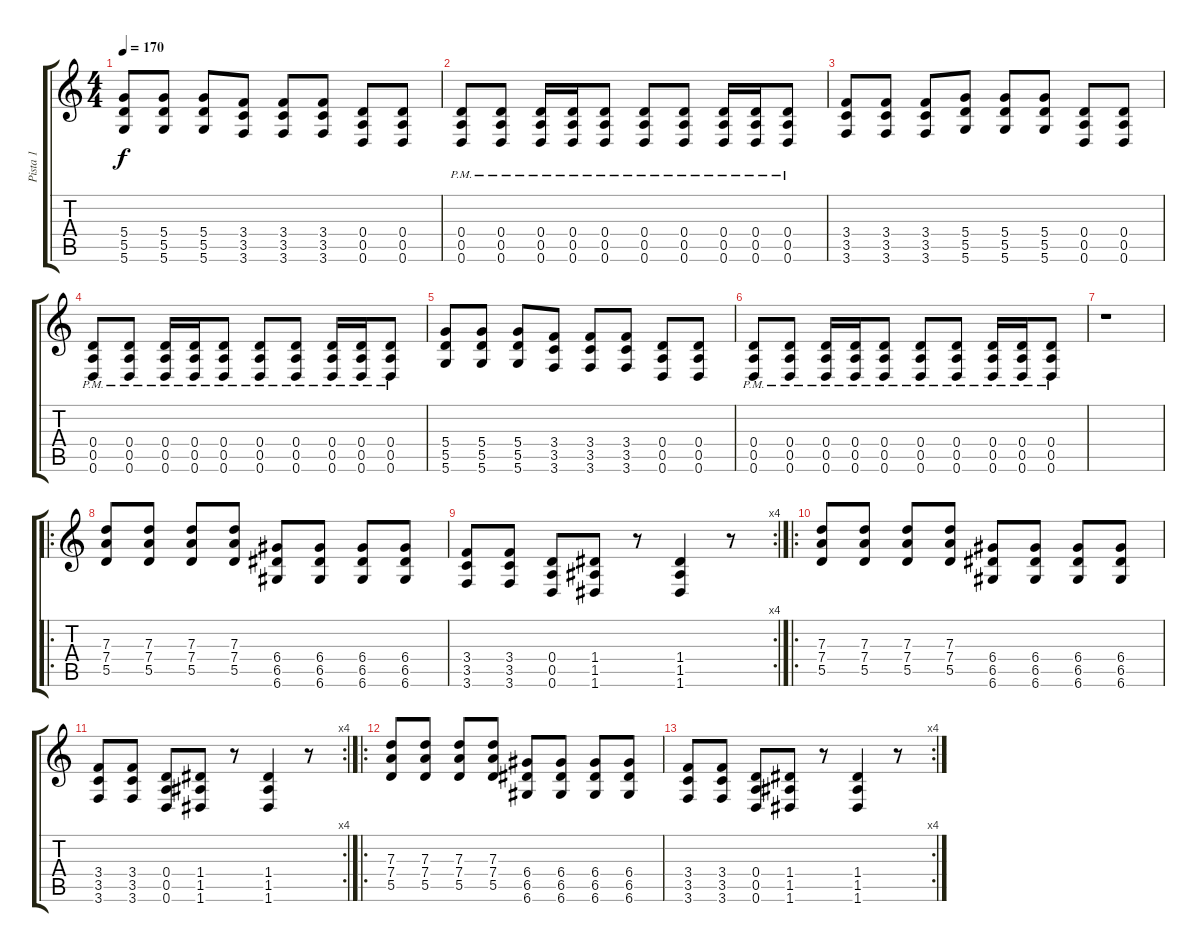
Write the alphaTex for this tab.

\track ("Pista 1" "Pista 1") {instrument distortionguitar}
\staff {score tabs}
\tuning (E4 B3 G3 D3 A2 D2) {hide}
\ts (4 4)
\tempo 170
\clef g2
\ks c
(5.4 5.5 5.6).8{dy f} (5.4 5.5 5.6).8 (5.4 5.5 5.6).8 (3.4 3.5 3.6).8 (3.4 3.5 3.6).8 (3.4 3.5 3.6).8 (0.4 0.5 0.6).8 (0.4 0.5 0.6).8 |
(0.4{pm} 0.5{pm} 0.6{pm}).8 (0.4{pm} 0.5{pm} 0.6{pm}).8 (0.4{pm} 0.5{pm} 0.6{pm}).16 (0.4{pm} 0.5{pm} 0.6{pm}).16 (0.4{pm} 0.5{pm} 0.6{pm}).8 (0.4{pm} 0.5{pm} 0.6{pm}).8 (0.4{pm} 0.5{pm} 0.6{pm}).8 (0.4{pm} 0.5{pm} 0.6{pm}).16 (0.4{pm} 0.5{pm} 0.6{pm}).16 (0.4{pm} 0.5{pm} 0.6{pm}).8 |
(3.4 3.5 3.6).8 (3.4 3.5 3.6).8 (3.4 3.5 3.6).8 (5.4 5.5 5.6).8 (5.4 5.5 5.6).8 (5.4 5.5 5.6).8 (0.4 0.5 0.6).8 (0.4 0.5 0.6).8 |
(0.4{pm} 0.5{pm} 0.6{pm}).8 (0.4{pm} 0.5{pm} 0.6{pm}).8 (0.4{pm} 0.5{pm} 0.6{pm}).16 (0.4{pm} 0.5{pm} 0.6{pm}).16 (0.4{pm} 0.5{pm} 0.6{pm}).8 (0.4{pm} 0.5{pm} 0.6{pm}).8 (0.4{pm} 0.5{pm} 0.6{pm}).8 (0.4{pm} 0.5{pm} 0.6{pm}).16 (0.4{pm} 0.5{pm} 0.6{pm}).16 (0.4{pm} 0.5{pm} 0.6{pm}).8 |
(5.4 5.5 5.6).8 (5.4 5.5 5.6).8 (5.4 5.5 5.6).8 (3.4 3.5 3.6).8 (3.4 3.5 3.6).8 (3.4 3.5 3.6).8 (0.4 0.5 0.6).8 (0.4 0.5 0.6).8 |
(0.4{pm} 0.5{pm} 0.6{pm}).8 (0.4{pm} 0.5{pm} 0.6{pm}).8 (0.4{pm} 0.5{pm} 0.6{pm}).16 (0.4{pm} 0.5{pm} 0.6{pm}).16 (0.4{pm} 0.5{pm} 0.6{pm}).8 (0.4{pm} 0.5{pm} 0.6{pm}).8 (0.4{pm} 0.5{pm} 0.6{pm}).8 (0.4{pm} 0.5{pm} 0.6{pm}).16 (0.4{pm} 0.5{pm} 0.6{pm}).16 (0.4{pm} 0.5{pm} 0.6{pm}).8 |
r.1 |
\ro
(7.3 7.4 5.5).8 (7.3 7.4 5.5).8 (7.3 7.4 5.5).8 (7.3 7.4 5.5).8 (6.4 6.5 6.6).8 (6.4 6.5 6.6).8 (6.4 6.5 6.6).8 (6.4 6.5 6.6).8 |
\rc 4
(3.4 3.5 3.6).8 (3.4 3.5 3.6).8 (0.4 0.5 0.6).8 (1.4 1.5 1.6).8 r.8 (1.4 1.5 1.6).4 r.8 |
\ro
(7.3 7.4 5.5).8 (7.3 7.4 5.5).8 (7.3 7.4 5.5).8 (7.3 7.4 5.5).8 (6.4 6.5 6.6).8 (6.4 6.5 6.6).8 (6.4 6.5 6.6).8 (6.4 6.5 6.6).8 |
\rc 4
(3.4 3.5 3.6).8 (3.4 3.5 3.6).8 (0.4 0.5 0.6).8 (1.4 1.5 1.6).8 r.8 (1.4 1.5 1.6).4 r.8 |
\ro
(7.3 7.4 5.5).8 (7.3 7.4 5.5).8 (7.3 7.4 5.5).8 (7.3 7.4 5.5).8 (6.4 6.5 6.6).8 (6.4 6.5 6.6).8 (6.4 6.5 6.6).8 (6.4 6.5 6.6).8 |
\rc 4
(3.4 3.5 3.6).8 (3.4 3.5 3.6).8 (0.4 0.5 0.6).8 (1.4 1.5 1.6).8 r.8 (1.4 1.5 1.6).4 r.8
